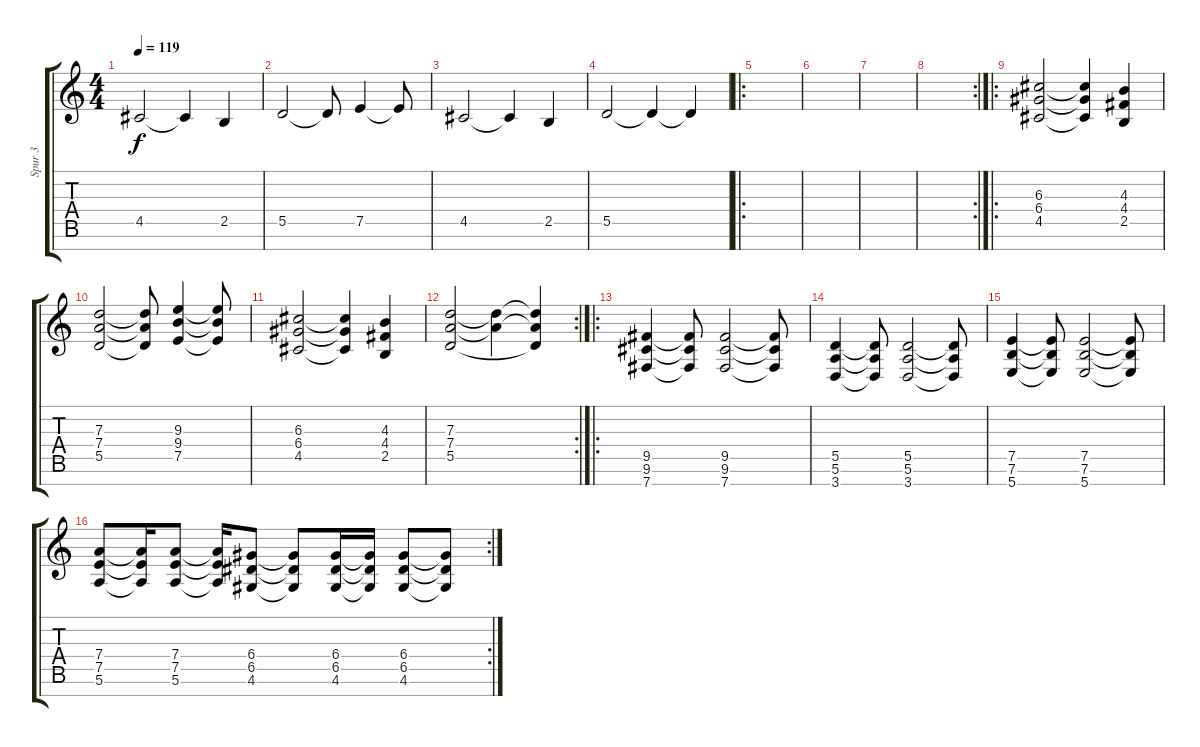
\track ("Spur 3" "Spur 3") {instrument distortionguitar}
\staff {score tabs}
\tuning (E4 B3 G3 D3 A2 E2 B1) {hide}
\ts (4 4)
\tempo 119
\clef g2
\ks c
4.5.2{dy f} 4.5{t}.4 2.5.4 |
5.5.2 5.5{t}.8 7.5.4 7.5{t}.8 |
4.5.2 4.5{t}.4 2.5.4 |
5.5.2 5.5{t}.4 5.5{t}.4 |
\ro
|
|
|
\rc 2
|
\ro
(6.3 6.4 4.5).2 (6.3{t} 6.4{t} 4.5{t}).4 (4.3 4.4 2.5).4 |
(7.3 7.4 5.5).2 (7.3{t} 7.4{t} 5.5{t}).8 (9.3 9.4 7.5).4 (9.3{t} 9.4{t} 7.5{t}).8 |
(6.3 6.4 4.5).2 (6.3{t} 6.4{t} 4.5{t}).4 (4.3 4.4 2.5).4 |
\rc 2
(7.3 7.4 5.5).2 (7.3{t} 7.4{t}).4 (7.3{t} 7.4{t} 5.5{t}).4 |
\ro
(9.5 9.6 7.7).4{volume 14} (9.5{t} 9.6{t} 7.7{t}).8 (9.5 9.6 7.7).2 (9.5{t} 9.6{t} 7.7{t}).8 |
(5.5 5.6 3.7).4 (5.5{t} 5.6{t} 3.7{t}).8 (5.5 5.6 3.7).2 (5.5{t} 5.6{t} 3.7{t}).8 |
(7.5 7.6 5.7).4 (7.5{t} 7.6{t} 5.7{t}).8 (7.5 7.6 5.7).2 (7.5{t} 7.6{t} 5.7{t}).8 |
\rc 2
(7.4 7.5 5.6).8 (7.4{t} 7.5{t} 5.6{t}).16 (7.4 7.5 5.6).8 (7.4{t} 7.5{t} 5.6{t}).16 (6.4 6.5 4.6).8 (6.4{t} 6.5{t} 4.6{t}).8 (6.4 6.5 4.6).16 (6.4{t} 6.5{t} 4.6{t}).16 (6.4 6.5 4.6).8 (6.4{t} 6.5{t} 4.6{t}).8
